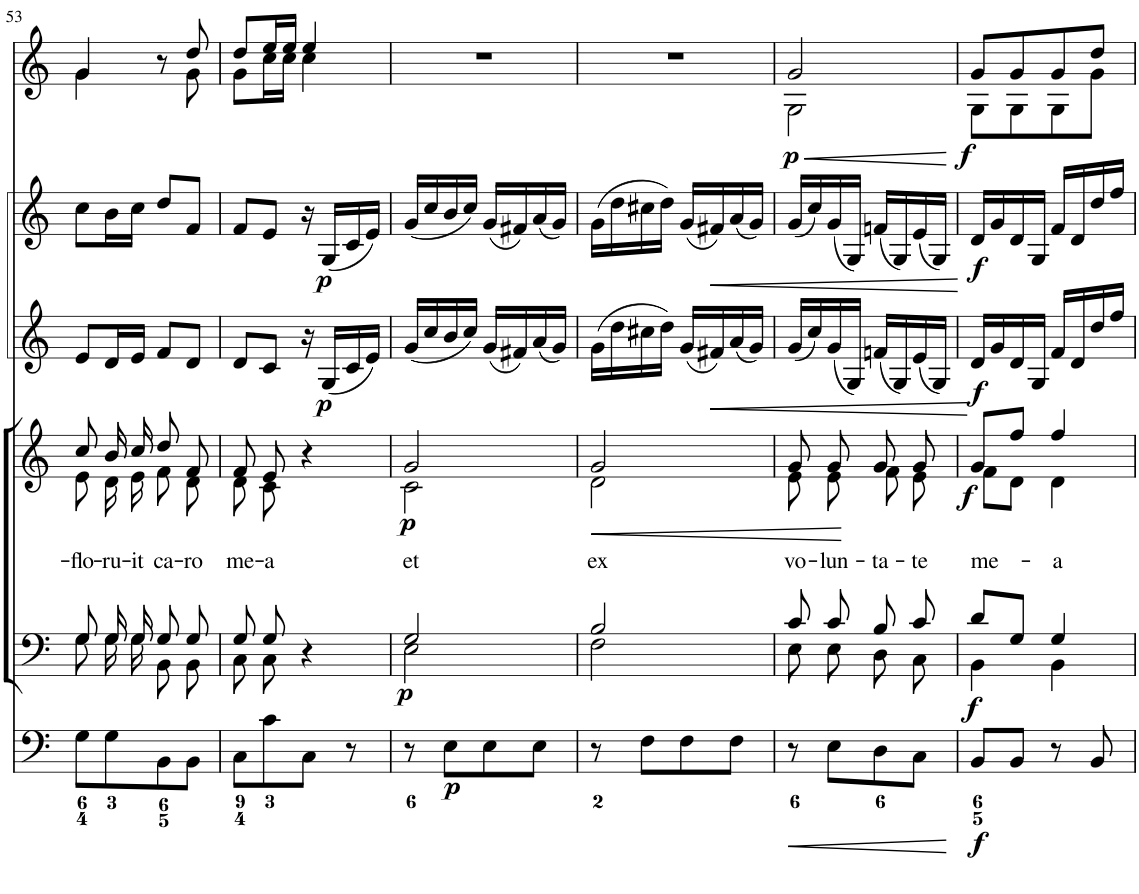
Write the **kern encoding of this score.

**kern	**dynam	**kern	**dynam	**kern	**text	**dynam	**kern	**dynam	**kern	**dynam	**kern	**dynam
*part6	*part6	*part5	*part5	*part4	*part4	*part4	*part3	*part3	*part2	*part2	*part1	*part1
*staff6	*staff6	*staff5	*staff5	*staff4	*staff4	*staff4	*staff3	*staff3	*staff2	*staff2	*staff1	*staff1
*I"Organ	*	*I"Voice	*	*I"Voice	*	*	*I"Violin	*	*I"Violini	*	*I"Clarini in C	*
*	*	*	*	*	*	*	*I'Vln	*	*I'Vln	*	*	*
!!LO:PB:g=z
*clefF4	*	*clefF4	*	*clefG2	*	*	*clefG2	*	*clefG2	*	*clefG2	*
*k[]	*	*k[]	*	*k[]	*	*	*k[]	*	*k[]	*	*k[]	*
*M2/4	*	*M2/4	*	*M2/4	*	*	*M2/4	*	*M2/4	*	*M2/4	*
=53	=53	=53	=53	=53	=53	=53	=53	=53	=53	=53	=53	=53
*	*	*^	*	*	*	*	*	*	*	*	*	*
!	!	!	!	!	!	!LO:LY:b	!	!	!	!	!	!	!
*	*	*	*	*	*^	*	*	*	*	*	*	*^	*
8G\L	.	8G/	8G\	.	8cc/	8e\	-flo-	.	8e/L	.	8cc\L	.	4g/	4g\	.
!	!	!	!	!	!	!	!LO:LY:b	!	!	!	!	!	!	!	!
8G\	.	16G/	16G\	.	16b/	16d\	-ru-	.	16d/L	.	16b\L	.	.	.	.
!	!	!	!	!	!	!	!LO:LY:b	!	!	!	!	!	!	!	!
.	.	16G/	16G\	.	16cc/	16e\	-it	.	16e/JJ	.	16cc\JJ	.	.	.	.
!	!	!	!	!	!	!	!LO:LY:b	!	!	!	!	!	!	!	!
8BB\	.	8G/	8BB\	.	8dd/	8f\	ca-	.	8f/L	.	8dd/L	.	8r	8ryy	.
!	!	!	!	!	!	!	!LO:LY:b	!	!	!	!	!	!	!	!
8BB\J	.	8G/	8BB\	.	8f/	8d\	-ro	.	8d/J	.	8f/J	.	8dd/	8g\	.
=54	=54	=54	=54	=54	=54	=54	=54	=54	=54	=54	=54	=54	=54	=54	=54
!	!	!	!	!	!	!	!LO:LY:b	!	!	!	!	!	!	!	!
8C\L	.	8G/	8C\	.	8f/	8d\	me-	.	8d/L	.	8f/L	.	8dd/L	8g\L	.
!	!	!	!	!	!	!	!LO:LY:b	!	!	!	!	!	!	!	!
8c\	.	8G/	8C\	.	8e/	8c\	-a	.	8c/J	.	8e/J	.	16ee/L	16cc\L	.
.	.	.	.	.	.	.	.	.	.	.	.	.	16ee/JJ	16cc\JJ	.
8C\J	.	4r	4ryy	.	4r	4ryy	.	.	16r	.	16r	.	4ee/	4cc\	.
!	!	!	!	!	!	!	!	!	!	!LO:DY:b	!	!LO:DY:b	!	!	!
.	.	.	.	.	.	.	.	.	(16G/LL	p	(16G/LL	p	.	.	.
8r	.	.	.	.	.	.	.	.	16c/	.	16c/	.	.	.	.
.	.	.	.	.	.	.	.	.	16e/JJ)	.	16e/JJ)	.	.	.	.
*	*	*	*	*	*	*	*	*	*	*	*	*	*v	*v	*
=55	=55	=55	=55	=55	=55	=55	=55	=55	=55	=55	=55	=55	=55	=55
!	!	!	!	!LO:DY:b	!	!	!LO:LY:b	!LO:DY:b	!	!	!	!	!	!
8r	.	2G/	2E\	p	2g/	2c\	et	p	(16g/LL	.	(16g/LL	.	2r	.
.	.	.	.	.	.	.	.	.	16cc/	.	16cc/	.	.	.
!	!LO:DY:b	!	!	!	!	!	!	!	!	!	!	!	!	!
8E\L	p	.	.	.	.	.	.	.	16b/	.	16b/	.	.	.
.	.	.	.	.	.	.	.	.	16cc/JJ)	.	16cc/JJ)	.	.	.
8E\	.	.	.	.	.	.	.	.	(16g/LL	.	(16g/LL	.	.	.
.	.	.	.	.	.	.	.	.	16f#X/)	.	16f#X/)	.	.	.
8E\J	.	.	.	.	.	.	.	.	(16a/	.	(16a/	.	.	.
.	.	.	.	.	.	.	.	.	16g/JJ)	.	16g/JJ)	.	.	.
=56	=56	=56	=56	=56	=56	=56	=56	=56	=56	=56	=56	=56	=56	=56
!	!	!	!	!	!	!	!LO:LY:b	!LO:HP:b	!	!	!	!	!	!
8r	.	2B/	2F\	.	2g/	2d\	ex	<	(16g\LL	.	(16g\LL	.	2r	.
.	.	.	.	.	.	.	.	.	16dd\	.	16dd\	.	.	.
8F\L	.	.	.	.	.	.	.	.	16cc#X\	.	16cc#X\	.	.	.
.	.	.	.	.	.	.	.	.	16dd\JJ)	.	16dd\JJ)	.	.	.
8F\	.	.	.	.	.	.	.	.	(16g/LL	.	(16g/LL	.	.	.
!	!	!	!	!	!	!	!	!	!	!LO:HP:b	!	!LO:HP:b	!	!
.	.	.	.	.	.	.	.	.	16f#X/)	<	16f#X/)	<	.	.
8F\J	.	.	.	.	.	.	.	.	(16a/	.	(16a/	.	.	.
.	.	.	.	.	.	.	.	.	16g/JJ)	.	16g/JJ)	.	.	.
*	*	*v	*v	*	*	*	*	*	*	*	*	*	*	*
*	*	*	*	*v	*v	*	*	*	*	*	*	*	*
.	.	.	.	.	.	[	.	[	.	[	.	.
=57	=57	=57	=57	=57	=57	=57	=57	=57	=57	=57	=57	=57
!	!LO:HP:b	!	!	!	!LO:LY:b	!	!	!	!	!	!	!LO:HP:b
*	*	*^	*	*^	*	*	*	*	*	*	*^	*
!	!	!	!	!	!	!	!	!	!	!	!	!	!	!	!LO:DY:n=1:b
8r	<	8c/	8E\	.	8g/	8e\	vo-	.	(16g/LL	.	(16g/LL	.	2g/	2G\	< p
.	.	.	.	.	.	.	.	.	16cc/)	.	16cc/)	.	.	.	.
!	!	!	!	!	!	!	!LO:LY:b	!	!	!	!	!	!	!	!
8E\L	.	8c/	8E\	.	8g/	8e\	-lun-	.	(16g/	.	(16g/	.	.	.	.
.	.	.	.	.	.	.	.	.	16G/JJ)	.	16G/JJ)	.	.	.	.
!	!	!	!	!	!	!	!LO:LY:b	!	!	!	!	!	!	!	!
8D\	.	8B/	8D\	.	8g/	8f\	-ta-	.	(16fn/LL	.	(16fn/LL	.	.	.	.
.	.	.	.	.	.	.	.	.	16G/)	.	16G/)	.	.	.	.
!	!	!	!	!	!	!	!LO:LY:b	!	!	!	!	!	!	!	!
8C\J	.	8c/	8C\	.	8g/	8e\	-te	.	(16e/	.	(16e/	.	.	.	.
.	.	.	.	.	.	.	.	.	16G/JJ)	.	16G/JJ)	.	.	.	.
*	*	*v	*v	*	*	*	*	*	*	*	*	*	*v	*v	*
*	*	*	*	*v	*v	*	*	*	*	*	*	*	*
.	[	.	.	.	.	.	.	.	.	.	.	[
=58	=58	=58	=58	=58	=58	=58	=58	=58	=58	=58	=58	=58
*	*	*^	*	*	*	*	*	*	*	*	*	*
!	!LO:DY:b	!	!	!LO:DY:b	!	!LO:LY:b	!LO:DY:b	!	!LO:DY:b	!	!LO:DY:b	!	!LO:DY:b
*	*	*	*	*	*^	*	*	*	*	*	*	*^	*
8BB/L	f	8d/L	4BB\	f	8g/L	8f\L	me-	f	16d/LL	f	16d/LL	f	8g/L	8G\L	f
.	.	.	.	.	.	.	.	.	16g/	.	16g/	.	.	.	.
8BB/J	.	8G/J	.	.	8ff/J	8d\J	.	.	16d/	.	16d/	.	8g/	8G\	.
.	.	.	.	.	.	.	.	.	16G/JJ	.	16G/JJ	.	.	.	.
!	!	!	!	!	!	!	!LO:LY:b	!	!	!	!	!	!	!	!
8r	.	4G/	4BB\	.	4ff/	4d\	-a	.	16f/LL	.	16f/LL	.	8g/	8G\	.
.	.	.	.	.	.	.	.	.	16d/	.	16d/	.	.	.	.
8BB/	.	.	.	.	.	.	.	.	16dd/	.	16dd/	.	8dd/J	8g\J	.
.	.	.	.	.	.	.	.	.	16ff/JJ	.	16ff/JJ	.	.	.	.
*	*	*v	*v	*	*	*	*	*	*	*	*	*	*v	*v	*
*	*	*	*	*v	*v	*	*	*	*	*	*	*	*
=	=	=	=	=	=	=	=	=	=	=	=	=
*-	*-	*-	*-	*-	*-	*-	*-	*-	*-	*-	*-	*-
